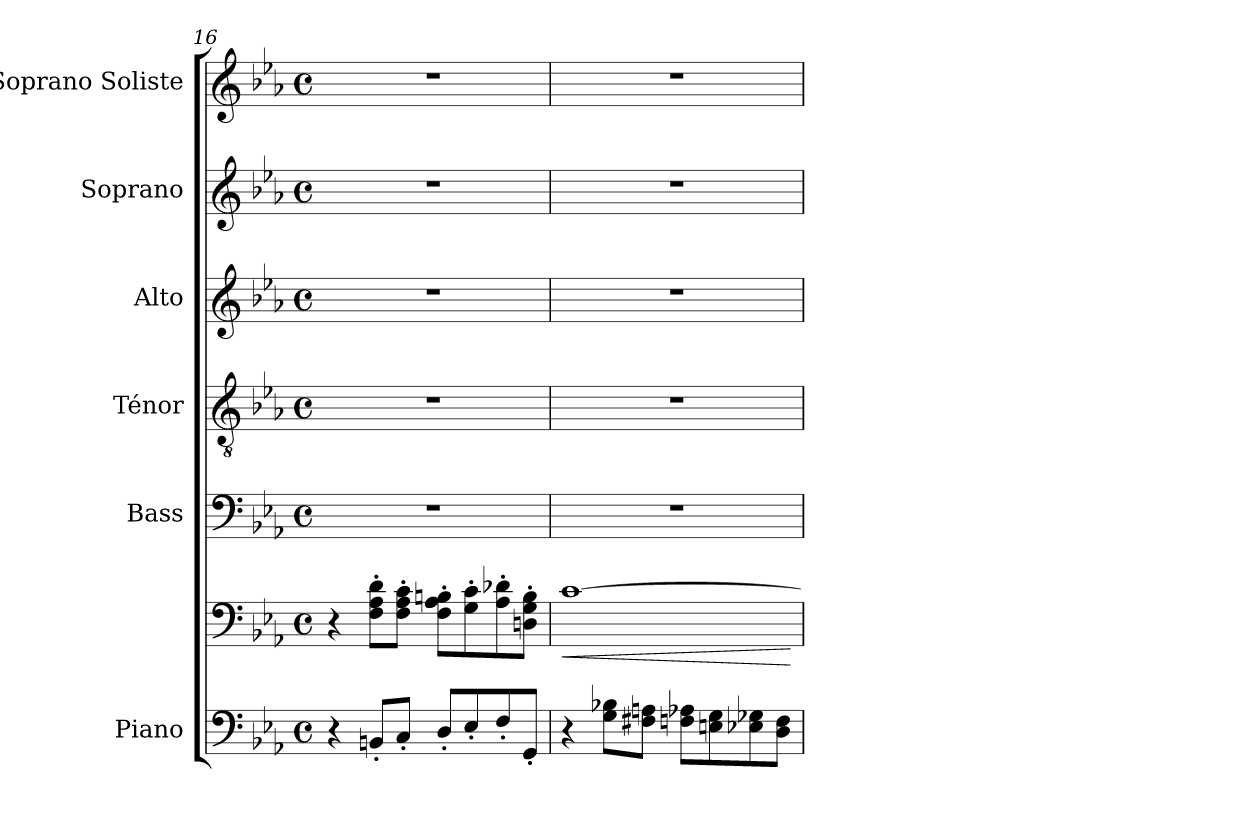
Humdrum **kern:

**kern	**kern	**dynam	**kern	**kern	**kern	**kern	**kern
*part6	*part6	*part6	*part5	*part4	*part3	*part2	*part1
*staff7	*staff6	*staff6/7	*staff5	*staff4	*staff3	*staff2	*staff1
*I"Piano	*	*	*I"Bass	*I"Ténor	*I"Alto	*I"Soprano	*I"Soprano Soliste
*I'Pno.	*	*	*I'B.	*I'T.	*I'A.	*I'S.	*
*clefF4	*clefF4	*	*clefF4	*clefGv2	*clefG2	*clefG2	*clefG2
*	*	*	*	*	*ITrd2c3	*	*
*k[b-e-a-]	*k[b-e-a-]	*	*k[b-e-a-]	*k[b-e-a-]	*k[]	*k[b-e-a-]	*k[b-e-a-]
*M4/4	*M4/4	*	*M4/4	*M4/4	*M4/4	*M4/4	*M4/4
*met(c)	*met(c)	*	*met(c)	*met(c)	*met(c)	*met(c)	*met(c)
=16	=16	=16	=16	=16	=16	=16	=16
4r	4r	.	1r	1r	1r	1r	1r
8BBn'/L	8F\' 8A-\' 8d\'L	.	.	.	.	.	.
8C'/J	8F\' 8A-\' 8c\'J	.	.	.	.	.	.
8D'/L	8F\' 8A-\' 8Bn\'L	.	.	.	.	.	.
8E-'/	8G\' 8c\'	.	.	.	.	.	.
8F'/	8A-\' 8d-X\'	.	.	.	.	.	.
8GG'/J	8Dn\' 8G\' 8B\'J	.	.	.	.	.	.
=17	=17	=17	=17	=17	=17	=17	=17
!	!	!LO:HP:b	!	!	!	!	!
4r	[1c	<	1r	1r	1r	1r	1r
8G\ 8B-X\L	.	.	.	.	.	.	.
8F#X\ 8An\J	.	.	.	.	.	.	.
8Fn\ 8A-X\L	.	.	.	.	.	.	.
8En\ 8G\	.	.	.	.	.	.	.
8E-X\ 8G-X\	.	.	.	.	.	.	.
8D\ 8F\J	.	.	.	.	.	.	.
.	.	[	.	.	.	.	.
=	=	=	=	=	=	=	=
*-	*-	*-	*-	*-	*-	*-	*-
